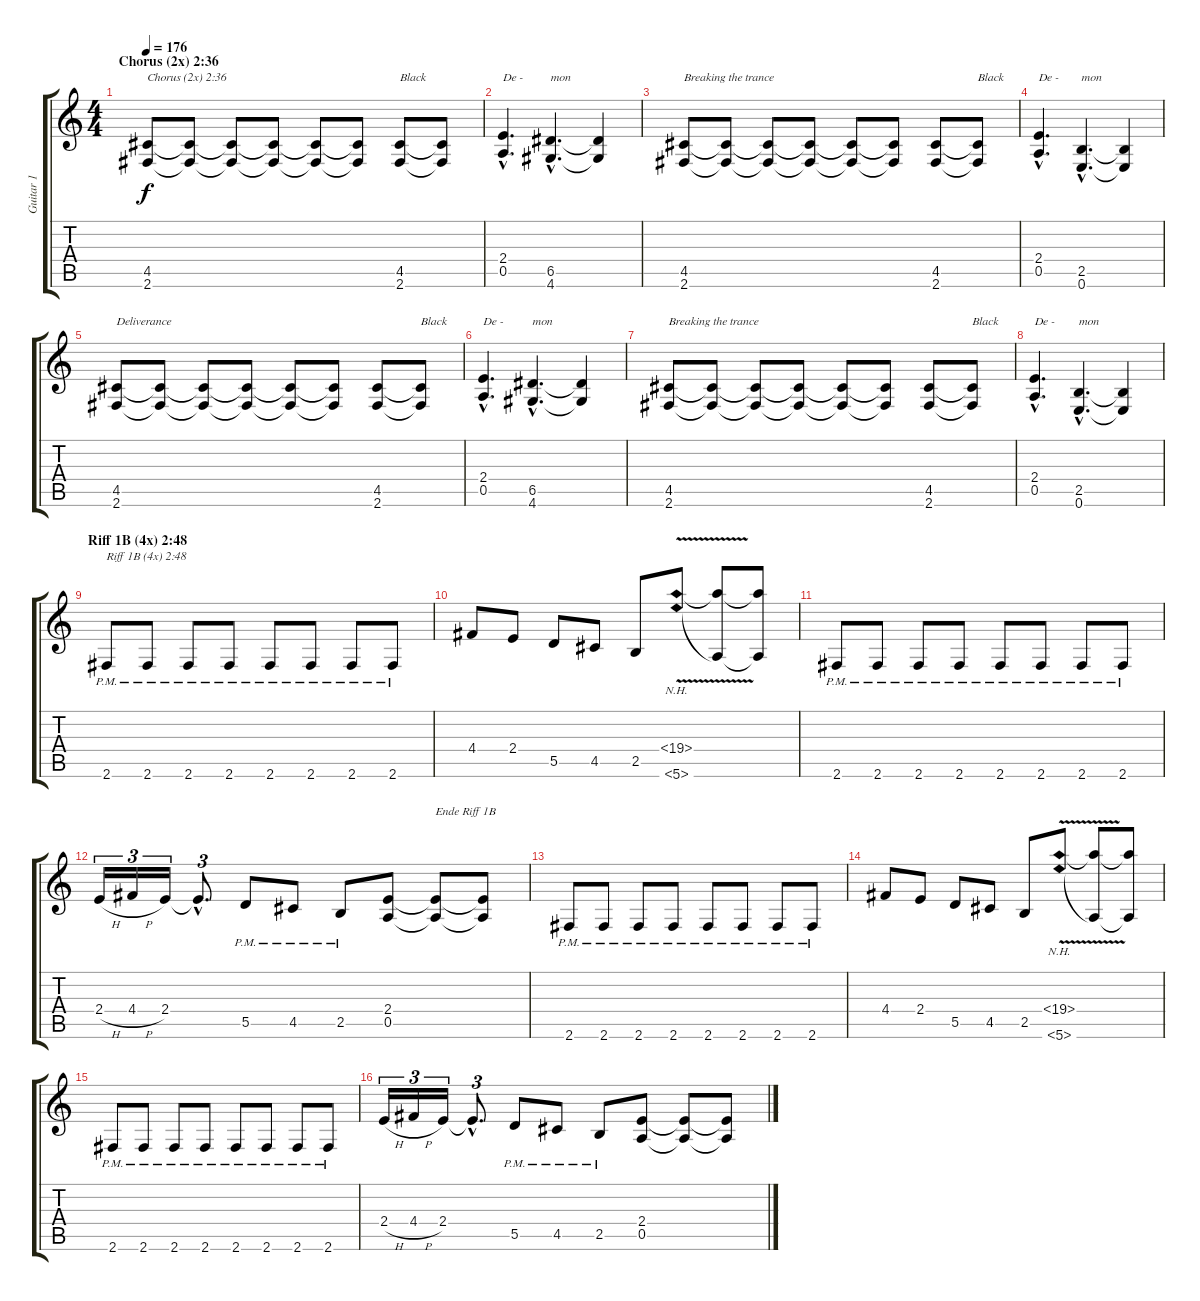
\track ("Guitar 1" "Guitar 1") {instrument overdrivenguitar}
\staff {score tabs}
\tuning (E4 B3 G3 D3 A2 E2) {hide}
\ts (4 4)
\section ("" "Chorus (2x) 2:36")
\tempo 176
\clef g2
\ks c
(4.5 2.6).8{txt "Chorus (2x) 2:36" dy f} (4.5{t} 2.6{t}).8 (4.5{t} 2.6{t}).8 (4.5{t} 2.6{t}).8 (4.5{t} 2.6{t}).8 (4.5{t} 2.6{t}).8 (4.5 2.6).8{txt "Black"} (4.5{t} 2.6{t}).8 |
(2.4{hac} 0.5{hac}).4{d txt "De - "} (6.5{hac} 4.6{hac}).4{d txt "mon"} (6.5{t} 4.6{t}).4 |
(4.5 2.6).8{txt "Breaking the trance"} (4.5{t} 2.6{t}).8 (4.5{t} 2.6{t}).8 (4.5{t} 2.6{t}).8 (4.5{t} 2.6{t}).8 (4.5{t} 2.6{t}).8 (4.5 2.6).8 (4.5{t} 2.6{t}).8{txt "Black"} |
(2.4{hac} 0.5{hac}).4{d txt "De - "} (2.5{hac} 0.6{hac}).4{d txt "mon"} (2.5{t} 0.6{t}).4 |
(4.5 2.6).8{txt "Deliverance"} (4.5{t} 2.6{t}).8 (4.5{t} 2.6{t}).8 (4.5{t} 2.6{t}).8 (4.5{t} 2.6{t}).8 (4.5{t} 2.6{t}).8 (4.5 2.6).8 (4.5{t} 2.6{t}).8{txt "Black"} |
(2.4{hac} 0.5{hac}).4{d txt "De - "} (6.5{hac} 4.6{hac}).4{d txt "mon"} (6.5{t} 4.6{t}).4 |
(4.5 2.6).8{txt "Breaking the trance"} (4.5{t} 2.6{t}).8 (4.5{t} 2.6{t}).8 (4.5{t} 2.6{t}).8 (4.5{t} 2.6{t}).8 (4.5{t} 2.6{t}).8 (4.5 2.6).8 (4.5{t} 2.6{t}).8{txt "Black"} |
(2.4{hac} 0.5{hac}).4{d txt "De - "} (2.5{hac} 0.6{hac}).4{d txt "mon"} (2.5{t} 0.6{t}).4 |
\section ("" "Riff 1B (4x) 2:48")
2.6{pm}.8{txt "Riff 1B (4x) 2:48"} 2.6{pm}.8 2.6{pm}.8 2.6{pm}.8 2.6{pm}.8 2.6{pm}.8 2.6{pm}.8 2.6{pm}.8 |
4.4.8 2.4.8 5.5.8 4.5.8 2.5.8 (19.4{nh v} 5.6{nh v}).8 (19.4{t} 5.6{t}).8 (19.4{t} 5.6{t}).8 |
2.6{pm}.8 2.6{pm}.8 2.6{pm}.8 2.6{pm}.8 2.6{pm}.8 2.6{pm}.8 2.6{pm}.8 2.6{pm}.8 |
2.4{h}.16{tu (3 2)} 4.4{h}.16{tu (3 2)} 2.4.16{tu (3 2)} 2.4{hac t}.8{d tu (3 2)} 5.5{pm}.8 4.5{pm}.8 2.5{pm}.8 (2.4 0.5).8 (2.4{t} 0.5{t}).8{txt "Ende Riff 1B"} (2.4{t} 0.5{t}).8 |
2.6{pm}.8 2.6{pm}.8 2.6{pm}.8 2.6{pm}.8 2.6{pm}.8 2.6{pm}.8 2.6{pm}.8 2.6{pm}.8 |
4.4.8 2.4.8 5.5.8 4.5.8 2.5.8 (19.4{nh v} 5.6{nh v}).8 (19.4{t} 5.6{t}).8 (19.4{t} 5.6{t}).8 |
2.6{pm}.8 2.6{pm}.8 2.6{pm}.8 2.6{pm}.8 2.6{pm}.8 2.6{pm}.8 2.6{pm}.8 2.6{pm}.8 |
2.4{h}.16{tu (3 2)} 4.4{h}.16{tu (3 2)} 2.4.16{tu (3 2)} 2.4{hac t}.8{d tu (3 2)} 5.5{pm}.8 4.5{pm}.8 2.5{pm}.8 (2.4 0.5).8 (2.4{t} 0.5{t}).8 (2.4{t} 0.5{t}).8
